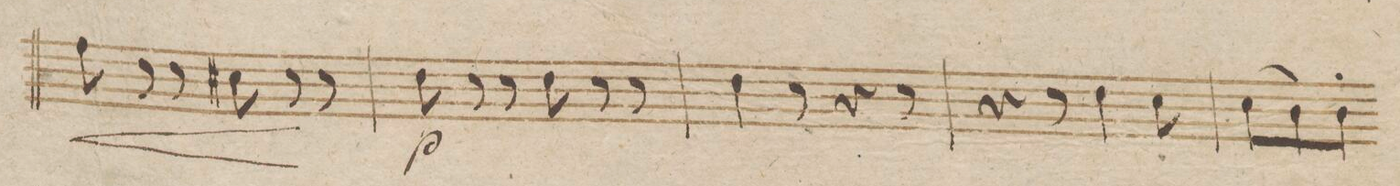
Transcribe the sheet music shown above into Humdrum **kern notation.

**kern	**dynam
*I"Violino Imo	*
*clefG2	*
*k[b-e-]	*
*M6/8	*
8ff\	<
8r	.
8r	.
8cc#X\	.
8r	.
.	[
8r	.
=45	=45
8dd\	p
8r	.
8r	.
8dd\	.
8r	.
8r	.
=46	=46
4dd\	.
8r	.
4r	.
8r	.
=47	=47
4r	.
8r	.
4dd\	.
8cc\	.
=48	=48
(8cc\L	.
8b-\)	.
8b-'\J	.
*-	*-
